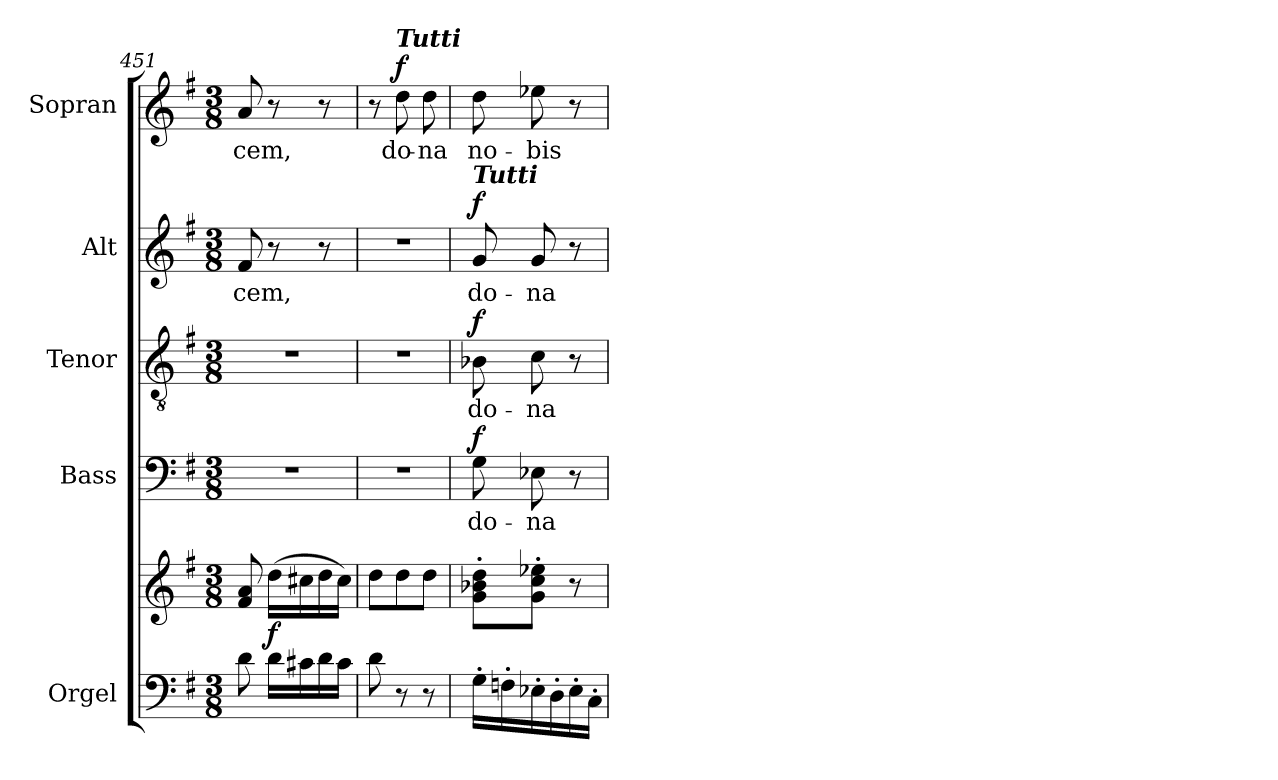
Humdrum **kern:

**kern	**kern	**dynam	**kern	**text	**dynam	**kern	**text	**dynam	**kern	**text	**dynam	**kern	**text	**dynam
*part5	*part5	*part5	*part4	*part4	*part4	*part3	*part3	*part3	*part2	*part2	*part2	*part1	*part1	*part1
*staff6	*staff5	*staff5/6	*staff4	*staff4	*staff4	*staff3	*staff3	*staff3	*staff2	*staff2	*staff2	*staff1	*staff1	*staff1
*I"Orgel	*	*	*I"Bass	*	*	*I"Tenor	*	*	*I"Alt	*	*	*I"Sopran	*	*
*I'Org.	*	*	*I'B.	*	*	*I'T.	*	*	*I'A.	*	*	*I'S.	*	*
!!LO:PB:g=z
*clefF4	*clefG2	*	*clefF4	*	*	*clefGv2	*	*	*clefG2	*	*	*clefG2	*	*
*k[f#]	*k[f#]	*	*k[f#]	*	*	*k[f#]	*	*	*k[f#]	*	*	*k[f#]	*	*
*G:	*G:	*	*G:	*	*	*G:	*	*	*G:	*	*	*G:	*	*
*M3/8	*M3/8	*	*M3/8	*	*	*M3/8	*	*	*M3/8	*	*	*M3/8	*	*
=451	=451	=451	=451	=451	=451	=451	=451	=451	=451	=451	=451	=451	=451	=451
!	!	!	!	!	!	!	!	!	!	!LO:LY:b	!	!	!LO:LY:b	!
8d\	8f#/ 8a/	.	4.r	.	.	4.r	.	.	8f#/	-cem,	.	8a/	-cem,	.
!	!	!LO:DY:b	!	!	!	!	!	!	!	!	!	!	!	!
16d\LL	(>16dd\LL	f	.	.	.	.	.	.	8r	.	.	8r	.	.
16c#X\	16cc#X\	.	.	.	.	.	.	.	.	.	.	.	.	.
16d\	16dd\	.	.	.	.	.	.	.	8r	.	.	8r	.	.
16c#\JJ	16cc#\JJ)	.	.	.	.	.	.	.	.	.	.	.	.	.
=452	=452	=452	=452	=452	=452	=452	=452	=452	=452	=452	=452	=452	=452	=452
8d\	8dd\L	.	4.r	.	.	4.r	.	.	4.r	.	.	8r	.	.
!	!	!	!	!	!	!	!	!	!	!	!	!LO:TX:a:Bi:t=Tutti	!	!
!	!	!	!	!	!	!	!	!	!	!	!	!	!LO:LY:b	!LO:DY:a
8r	8dd\	.	.	.	.	.	.	.	.	.	.	8dd\	do-	f
!	!	!	!	!	!	!	!	!	!	!	!	!	!LO:LY:b	!
8r	8dd\J	.	.	.	.	.	.	.	.	.	.	8dd\	-na	.
=453	=453	=453	=453	=453	=453	=453	=453	=453	=453	=453	=453	=453	=453	=453
!	!	!	!	!	!	!	!	!	!LO:TX:a:Bi:t=Tutti	!	!	!	!	!
!	!	!	!	!LO:LY:b	!LO:DY:a	!	!LO:LY:b	!LO:DY:a	!	!LO:LY:b	!LO:DY:a	!	!LO:LY:b	!
16G'>\LL	8g\'> 8b-X\'> 8dd\'>L	.	8G\	do-	f	8B-X\	do-	f	8g/	do-	f	8dd\	no-	.
16Fn'>\	.	.	.	.	.	.	.	.	.	.	.	.	.	.
!	!	!	!	!LO:LY:b	!	!	!LO:LY:b	!	!	!LO:LY:b	!	!	!LO:LY:b	!
16E-X'>\	8g\'> 8cc\'> 8ee-X\'>J	.	8E-X\	-na	.	8c\	-na	.	8g/	-na	.	8ee-X\	-bis	.
16D'>\	.	.	.	.	.	.	.	.	.	.	.	.	.	.
16E-'>\	8r	.	8r	.	.	8r	.	.	8r	.	.	8r	.	.
16C'>\JJ	.	.	.	.	.	.	.	.	.	.	.	.	.	.
=	=	=	=	=	=	=	=	=	=	=	=	=	=	=
*-	*-	*-	*-	*-	*-	*-	*-	*-	*-	*-	*-	*-	*-	*-
